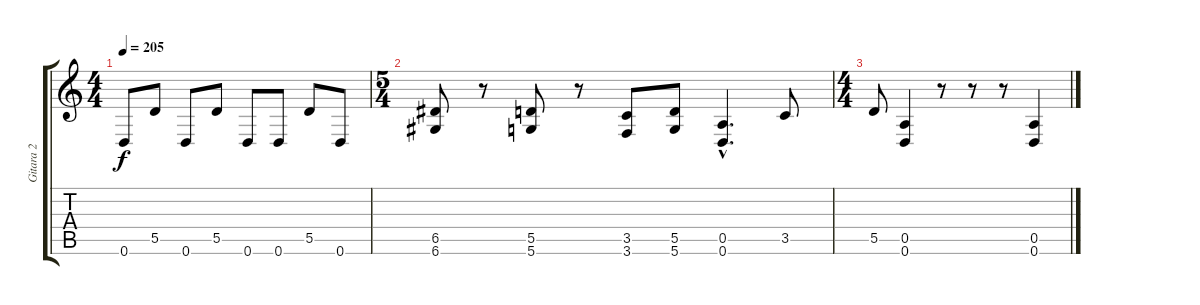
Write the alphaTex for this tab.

\track ("Gitara 2" "Gitara 2") {instrument distortionguitar}
\staff {score tabs}
\tuning (E4 B3 G3 D3 A2 D2) {hide}
\ts (4 4)
\tempo 205
\clef g2
\ks c
0.6.8{dy f} 5.5.8 0.6.8 5.5.8 0.6.8 0.6.8 5.5.8 0.6.8 |
\ts (5 4)
(6.5 6.6).8 r.8 (5.5 5.6).8 r.8 (3.5 3.6).8 (5.5 5.6).8 (0.5{hac} 0.6{hac}).4{d} 3.5.8 |
\ts (4 4)
5.5.8 (0.5 0.6).4 r.8 r.8 r.8 (0.5 0.6).4
